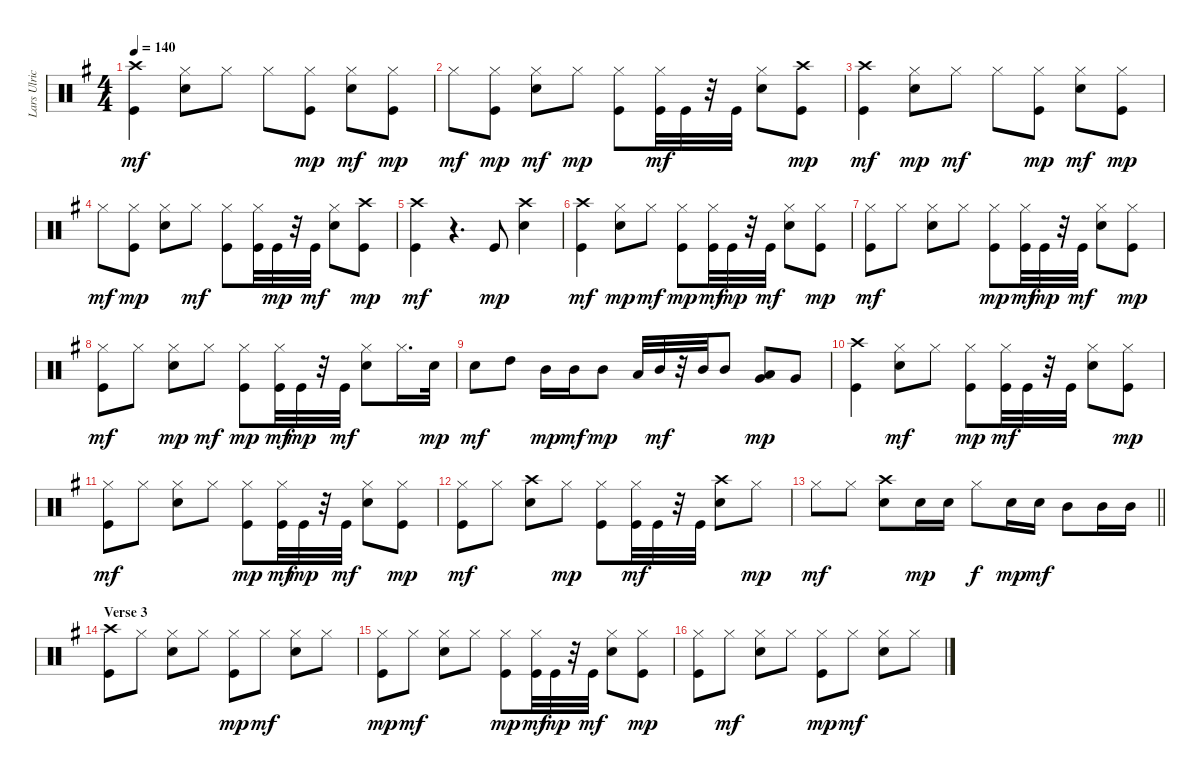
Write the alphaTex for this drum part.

\track ("Lars Ulrich" "Lars Ulric") {instrument percussion}
\staff {score}
\articulation defaults
\ts (4 4)
\tempo 140
\clef neutral
\ks eminor
("Crash high (hit)" "Kick (hit)").4{dy mf} ("Snare (hit) 2" "Hi-Hat (closed)").8 "Hi-Hat (closed)".8 "Hi-Hat (closed)".8 ("Hi-Hat (closed)" "Kick (hit)").8{dy mp} ("Snare (hit) 2" "Hi-Hat (closed)").8{dy mf} ("Hi-Hat (closed)" "Kick (hit)").8{dy mp} |
"Hi-Hat (closed)".8{dy mf} ("Hi-Hat (closed)" "Kick (hit)").8{dy mp} ("Snare (hit) 2" "Hi-Hat (closed)").8{dy mf} "Hi-Hat (closed)".8{dy mp} ("Hi-Hat (closed)" "Kick (hit)").8 ("Hi-Hat (closed)" "Kick (hit)").32{dy mf} "Kick (hit)".32 r.32 "Kick (hit)".32 ("Snare (hit) 2" "Hi-Hat (closed)").8 ("Crash high (hit)" "Kick (hit)").8{dy mp} |
("Crash high (hit)" "Kick (hit)").4{dy mf} ("Snare (hit) 2" "Hi-Hat (closed)").8{dy mp} "Hi-Hat (closed)".8{dy mf} "Hi-Hat (closed)".8 ("Hi-Hat (closed)" "Kick (hit)").8{dy mp} ("Snare (hit) 2" "Hi-Hat (closed)").8{dy mf} ("Hi-Hat (closed)" "Kick (hit)").8{dy mp} |
"Hi-Hat (closed)".8{dy mf} ("Hi-Hat (closed)" "Kick (hit)").8{dy mp} ("Snare (hit) 2" "Hi-Hat (closed)").8 "Hi-Hat (closed)".8{dy mf} ("Hi-Hat (closed)" "Kick (hit)").8 ("Hi-Hat (closed)" "Kick (hit)").32 "Kick (hit)".32{dy mp} r.32 "Kick (hit)".32{dy mf} ("Snare (hit) 2" "Hi-Hat (closed)").8 ("Crash high (hit)" "Kick (hit)").8{dy mp} |
("Crash high (hit)" "Kick (hit)").4{dy mf} r.4{d} "Kick (hit)".8{dy mp} ("Snare (hit) 2" "Crash high (hit)").4 |
("Crash high (hit)" "Kick (hit)").4{dy mf} ("Snare (hit) 2" "Hi-Hat (closed)").8{dy mp} "Hi-Hat (closed)".8{dy mf} ("Hi-Hat (closed)" "Kick (hit)").8{dy mp} ("Hi-Hat (closed)" "Kick (hit)").32{dy mf} "Kick (hit)".32{dy mp} r.32 "Kick (hit)".32{dy mf} ("Snare (hit) 2" "Hi-Hat (closed)").8 ("Hi-Hat (closed)" "Kick (hit)").8{dy mp} |
("Hi-Hat (closed)" "Kick (hit)").8{dy mf} "Hi-Hat (closed)".8 ("Snare (hit) 2" "Hi-Hat (closed)").8 "Hi-Hat (closed)".8 ("Hi-Hat (closed)" "Kick (hit)").8{dy mp} ("Hi-Hat (closed)" "Kick (hit)").32{dy mf} "Kick (hit)".32{dy mp} r.32 "Kick (hit)".32{dy mf} ("Snare (hit) 2" "Hi-Hat (closed)").8 ("Hi-Hat (closed)" "Kick (hit)").8{dy mp} |
("Hi-Hat (closed)" "Kick (hit)").8{dy mf} "Hi-Hat (closed)".8 ("Snare (hit) 2" "Hi-Hat (closed)").8{dy mp} "Hi-Hat (closed)".8{dy mf} ("Hi-Hat (closed)" "Kick (hit)").8{dy mp} ("Hi-Hat (closed)" "Kick (hit)").32{dy mf} "Kick (hit)".32{dy mp} r.32 "Kick (hit)".32{dy mf} ("Snare (hit) 2" "Hi-Hat (closed)").8 "Hi-Hat (closed)".16{d} "Snare (hit) 2".32{dy mp} |
"Snare (hit) 2".8{dy mf} "High Tom (hit)".8 "Mid Tom (hit)".16{dy mp} "Mid Tom (hit)".16{dy mf} "Mid Tom (hit)".8{dy mp} "Low Tom (hit)".32 "Mid Tom (hit)".32{dy mf} r.32 "Mid Tom (hit)".32 "Mid Tom (hit)".8 ("Very Low Tom (hit)" "Low Tom (hit)").8{dy mp} "Very Low Tom (hit)".8 |
("Crash high (hit)" "Kick (hit)").4 ("Snare (hit) 2" "Hi-Hat (closed)").8{dy mf} "Hi-Hat (closed)".8 ("Hi-Hat (closed)" "Kick (hit)").8{dy mp} ("Hi-Hat (closed)" "Kick (hit)").32{dy mf} "Kick (hit)".32 r.32 "Kick (hit)".32 ("Snare (hit) 2" "Hi-Hat (closed)").8 ("Hi-Hat (closed)" "Kick (hit)").8{dy mp} |
("Hi-Hat (closed)" "Kick (hit)").8{dy mf} "Hi-Hat (closed)".8 ("Snare (hit) 2" "Hi-Hat (closed)").8 "Hi-Hat (closed)".8 ("Hi-Hat (closed)" "Kick (hit)").8{dy mp} ("Hi-Hat (closed)" "Kick (hit)").32{dy mf} "Kick (hit)".32{dy mp} r.32 "Kick (hit)".32{dy mf} ("Snare (hit) 2" "Hi-Hat (closed)").8 ("Hi-Hat (closed)" "Kick (hit)").8{dy mp} |
("Hi-Hat (closed)" "Kick (hit)").8{dy mf} "Hi-Hat (closed)".8 ("Snare (hit) 2" "Crash high (hit)").8 "Hi-Hat (closed)".8{dy mp} ("Hi-Hat (closed)" "Kick (hit)").8 ("Hi-Hat (closed)" "Kick (hit)").32{dy mf} "Kick (hit)".32 r.32 "Kick (hit)".32 ("Snare (hit) 2" "Crash high (hit)").8 "Hi-Hat (closed)".8{dy mp} |
\barLineRight lightlight "Hi-Hat (closed)".8{dy mf} "Hi-Hat (closed)".8
("Snare (hit) 2" "Crash high (hit)").8 "Snare (hit) 2".16{dy mp} "Snare (hit) 2".16 "Hi-Hat (closed)".8{dy f} "Snare (hit) 2".16{dy mp} "Snare (hit) 2".16{dy mf} "Mid Tom (hit)".8 "Mid Tom (hit)".16 "Mid Tom (hit)".16 |
\section ("" "Verse 3")
("Crash high (hit)" "Kick (hit)").8 "Hi-Hat (closed)".8 ("Snare (hit) 2" "Hi-Hat (closed)").8 "Hi-Hat (closed)".8 ("Hi-Hat (closed)" "Kick (hit)").8{dy mp} "Hi-Hat (closed)".8{dy mf} ("Snare (hit) 2" "Hi-Hat (closed)").8 "Hi-Hat (closed)".8 |
("Hi-Hat (closed)" "Kick (hit)").8{dy mp} "Hi-Hat (closed)".8{dy mf} ("Snare (hit) 2" "Hi-Hat (closed)").8 "Hi-Hat (closed)".8 ("Hi-Hat (closed)" "Kick (hit)").8{dy mp} ("Hi-Hat (closed)" "Kick (hit)").32{dy mf} "Kick (hit)".32{dy mp} r.32 "Kick (hit)".32{dy mf} ("Snare (hit) 2" "Hi-Hat (closed)").8 ("Hi-Hat (closed)" "Kick (hit)").8{dy mp} |
("Hi-Hat (closed)" "Kick (hit)").8 "Hi-Hat (closed)".8{dy mf} ("Snare (hit) 2" "Hi-Hat (closed)").8 "Hi-Hat (closed)".8 ("Hi-Hat (closed)" "Kick (hit)").8{dy mp} "Hi-Hat (closed)".8{dy mf} ("Snare (hit) 2" "Hi-Hat (closed)").8 "Hi-Hat (closed)".8
